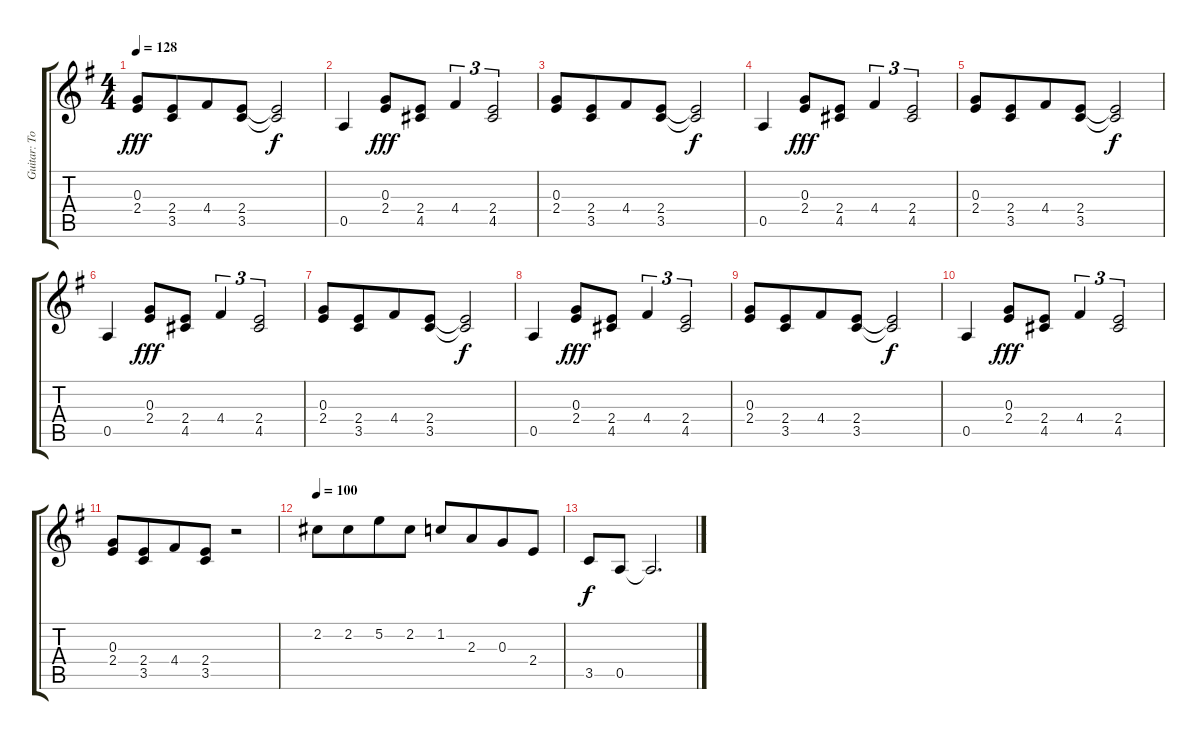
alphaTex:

\track ("Guitar: Tony" "Guitar: To") {instrument overdrivenguitar}
\staff {score tabs}
\tuning (E4 B3 G3 D3 A2 E2) {hide}
\ts (4 4)
\tempo 128
\clef g2
\ks g
(0.3 2.4).8{dy fff} (2.4 3.5).8{beam merge} 4.4.8 (2.4 3.5).8 (2.4{t} 3.5{t}).2{dy f} |
0.5.4 (0.3 2.4).8{dy fff} (2.4 4.5).8 4.4.4{tu (3 2)} (2.4 4.5).2{tu (3 2)} |
(0.3 2.4).8 (2.4 3.5).8{beam merge} 4.4.8 (2.4 3.5).8 (2.4{t} 3.5{t}).2{dy f} |
0.5.4 (0.3 2.4).8{dy fff} (2.4 4.5).8 4.4.4{tu (3 2)} (2.4 4.5).2{tu (3 2)} |
(0.3 2.4).8 (2.4 3.5).8{beam merge} 4.4.8 (2.4 3.5).8 (2.4{t} 3.5{t}).2{dy f} |
0.5.4 (0.3 2.4).8{dy fff} (2.4 4.5).8 4.4.4{tu (3 2)} (2.4 4.5).2{tu (3 2)} |
(0.3 2.4).8 (2.4 3.5).8{beam merge} 4.4.8 (2.4 3.5).8 (2.4{t} 3.5{t}).2{dy f} |
0.5.4 (0.3 2.4).8{dy fff} (2.4 4.5).8 4.4.4{tu (3 2)} (2.4 4.5).2{tu (3 2)} |
(0.3 2.4).8 (2.4 3.5).8{beam merge} 4.4.8 (2.4 3.5).8 (2.4{t} 3.5{t}).2{dy f} |
0.5.4 (0.3 2.4).8{dy fff} (2.4 4.5).8 4.4.4{tu (3 2)} (2.4 4.5).2{tu (3 2)} |
(0.3 2.4).8 (2.4 3.5).8{beam merge} 4.4.8 (2.4 3.5).8 r.2 |
\tempo 100
2.2.8 2.2.8{beam merge} 5.2.8 2.2.8 1.2.8 2.3.8{beam merge} 0.3.8 2.4.8 |
3.5.8{dy f} 0.5.8 0.5{t}.2{d}
